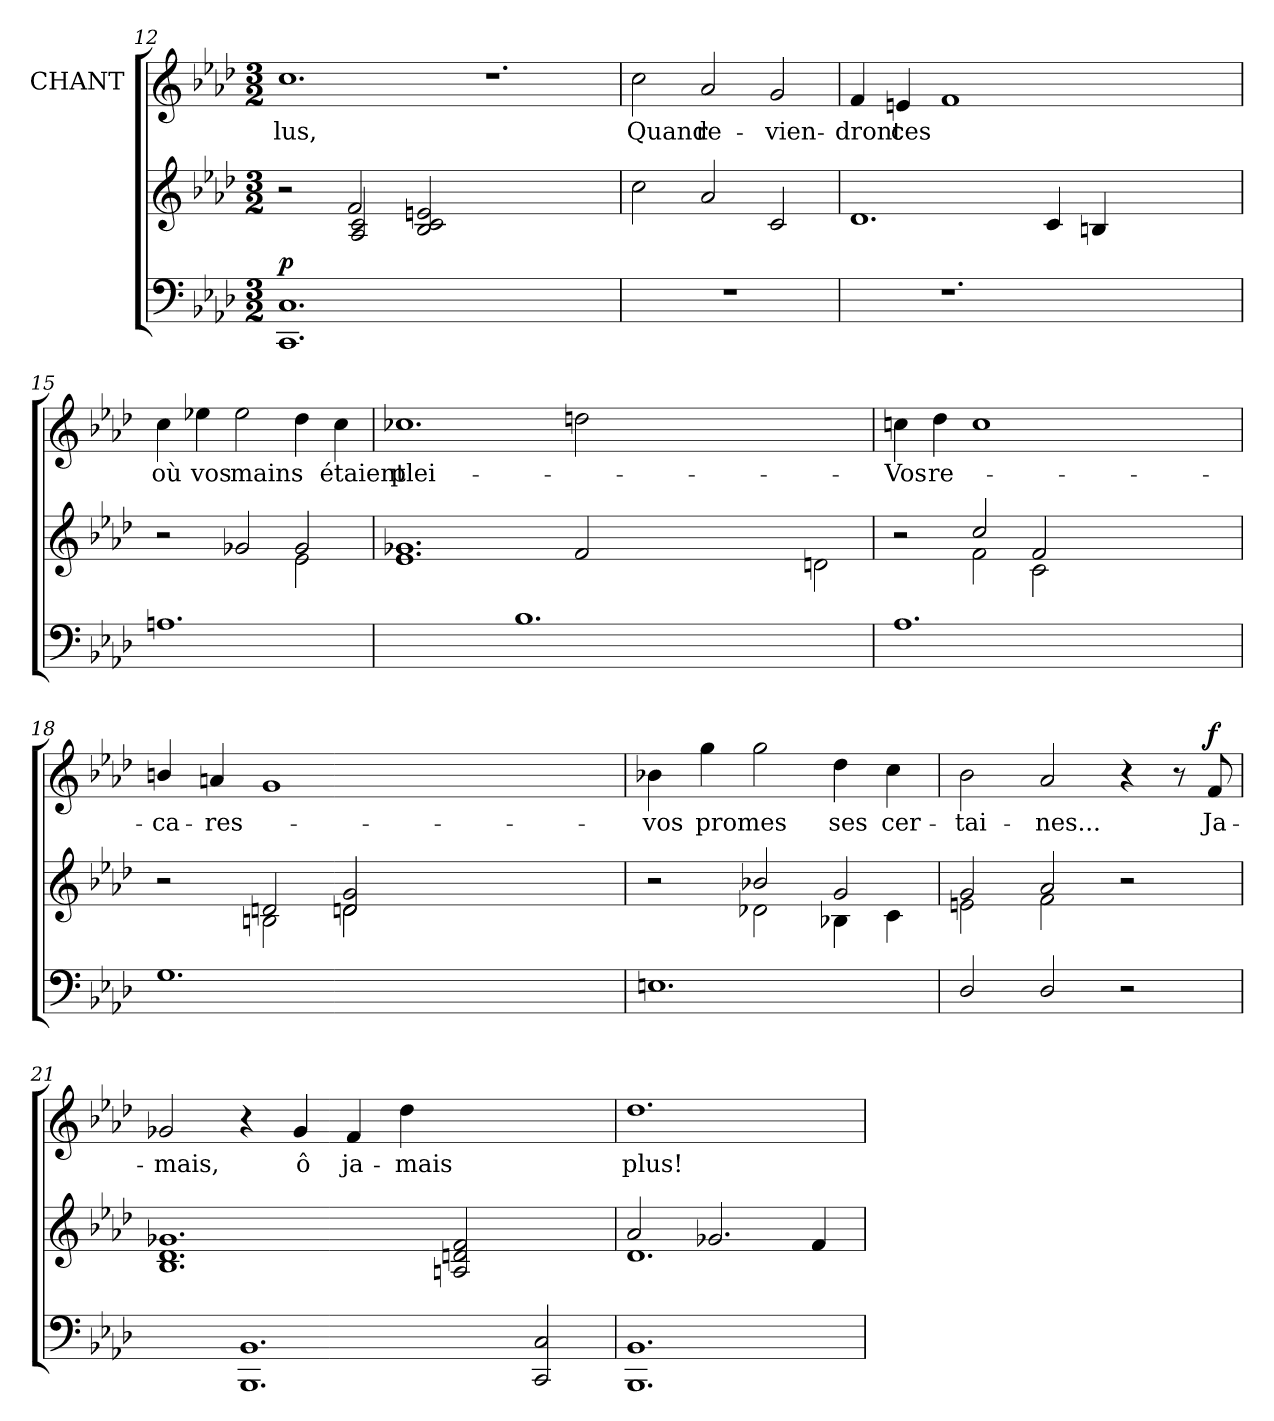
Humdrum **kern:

**kern	**dynam	**kern	**kern	**text	**dynam
*part3	*part3	*part2	*part1	*part1	*part1
*staff3	*staff3	*staff2	*staff1	*staff1	*staff1
*	*	*	*I"CHANT	*	*
*clefF4	*	*clefG2	*clefG2	*	*
*k[b-e-a-d-]	*	*k[b-e-a-d-]	*k[b-e-a-d-]	*	*
*M3/2	*	*M3/2	*M3/2	*	*
=12	=12	=12	=12	=12	=12
*	*	*^	*	*	*
!	!LO:DY:a	!	!	!	!	!
1.CCi/ 1.Ci/	p	2r	2ryy	1.ccj/	lus,	.
.	.	2fj/	2cZ/ 2A-Z/	.	.	.
.	.	2enj/ 2cj/ 2B-j/	2ryy	.	.	.
1.ryy	.	1.ryy	1.ryy	1.r	.	.
*	*	*v	*v	*	*	*
=13	=13	=13	=13	=13	=13
1.r	.	2ccj\	2ccj\	Quand	.
.	.	2a-j/	2a-j/	re-	.
.	.	2cj/	2gj/	vien-	.
=14	=14	=14	=14	=14	=14
2ryy	.	1.d-j/	4fj/	dront	.
.	.	.	4enj/	ces	.
!	!	!	!LO:N:vis=1	!	!
1.r	.	.	1.fV/	.	.
.	.	4cV/	.	.	.
.	.	4BV/	.	.	.
1ryy	.	1ryy	1ryy	.	.
=15	=15	=15	=15	=15	=15
*	*	*^	*	*	*
1.Ani/	.	2r	4ryy	4ccj\	où	.
.	.	.	4ryy	4ee-Xj\	vos	.
.	.	2g-Xj/	2ryy	2ee-j\	mains	.
.	.	2g-j/	2e-Z\	4dd-j\	.	.
.	.	.	.	4ccj\	étaient	.
!!LO:LB:g=z
=16	=16	=16	=16	=16	=16	=16
2ryy	.	1.e-j/ 1.g-Xj/	2ryy	1.cc-Xj/	plei-	.
2ryy	.	.	1.ryy	.	.	.
1.B-i/	.	.	.	.	.	.
.	.	2fV/	.	2ddV\	.	.
.	.	0ryy	2ryy	0ryy	.	.
1.ryy	.	.	2ryy	.	.	.
.	.	.	2ryy	.	.	.
.	.	.	2dN\	.	.	.
=17	=17	=17	=17	=17	=17	=17
1.A-i/	.	2r	4ryy	4ccnj\	Vos	.
.	.	.	4ryy	4dd-j\	re-	.
!	!	!	!	!LO:N:vis=1	!	!
.	.	2ccj/	2fZ\	1.ccV/	.	.
.	.	2fj/	2cZ\	.	.	.
1.ryy	.	1.ryy	1.ryy	.	.	.
.	.	.	.	1ryy	.	.
=18	=18	=18	=18	=18	=18	=18
1.Gi/	.	2r	4ryy	4bnj/	ca-	.
.	.	.	4ryy	4anj/	res-	.
!	!	!	!	!LO:N:vis=1	!	!
.	.	2dnj/	2BnZ\	1.gV/	.	.
.	.	2gj/ 2dj/	2dnZ\	.	.	.
1.ryy	.	1.ryy	1.ryy	.	.	.
.	.	.	.	1ryy	.	.
=19	=19	=19	=19	=19	=19	=19
1.Eni/	.	2r	4ryy	4b-Xj\	vos	.
.	.	.	4ryy	4ggj\	promes	.
.	.	2b-Xj/	2d-XZ\	2ggj\	--	.
.	.	2gj/	4B-XZ\	4dd-j\	ses	.
.	.	.	4cZ\	4ccj\	cer-	.
=20	=20	=20	=20	=20	=20	=20
2D-i/	.	2gj/	2enZ\	2b-j\	tai-	.
2D-i/	.	2a-j/	2fZ\	2a-j/	nes...	.
2r	.	2r	2ryy	4r	.	.
.	.	.	.	8r	.	.
!	!	!	!	!	!	!LO:DY:a
.	.	.	.	8fj/	Ja-	f
*	*	*v	*v	*	*	*
!!LO:PB:g=z
=21	=21	=21	=21	=21	=21
2ryy	.	1.B-j/ 1.g-Xj/ 1.d-j/	2g-Xj/	mais,	.
1.BBB-i/ 1.BB-i/	.	.	4r	.	.
.	.	.	4g-j/	ô	.
.	.	.	4fj/	ja-	.
.	.	.	4dd-j\	mais	.
.	.	2fV/ 2dV/ 2AV/	1ryy	.	.
2CZ/ 2CCZ/	.	2ryy	.	.	.
=22	=22	=22	=22	=22	=22
*	*	*^	*	*	*
1.BBB-i/ 1.BB-i/	.	2a-j/	1.d-Z/	1.dd-j/	plus!	.
.	.	2.g-Xj/	.	.	.	.
.	.	4fj/	.	.	.	.
*	*	*v	*v	*	*	*
=	=	=	=	=	=
*-	*-	*-	*-	*-	*-
